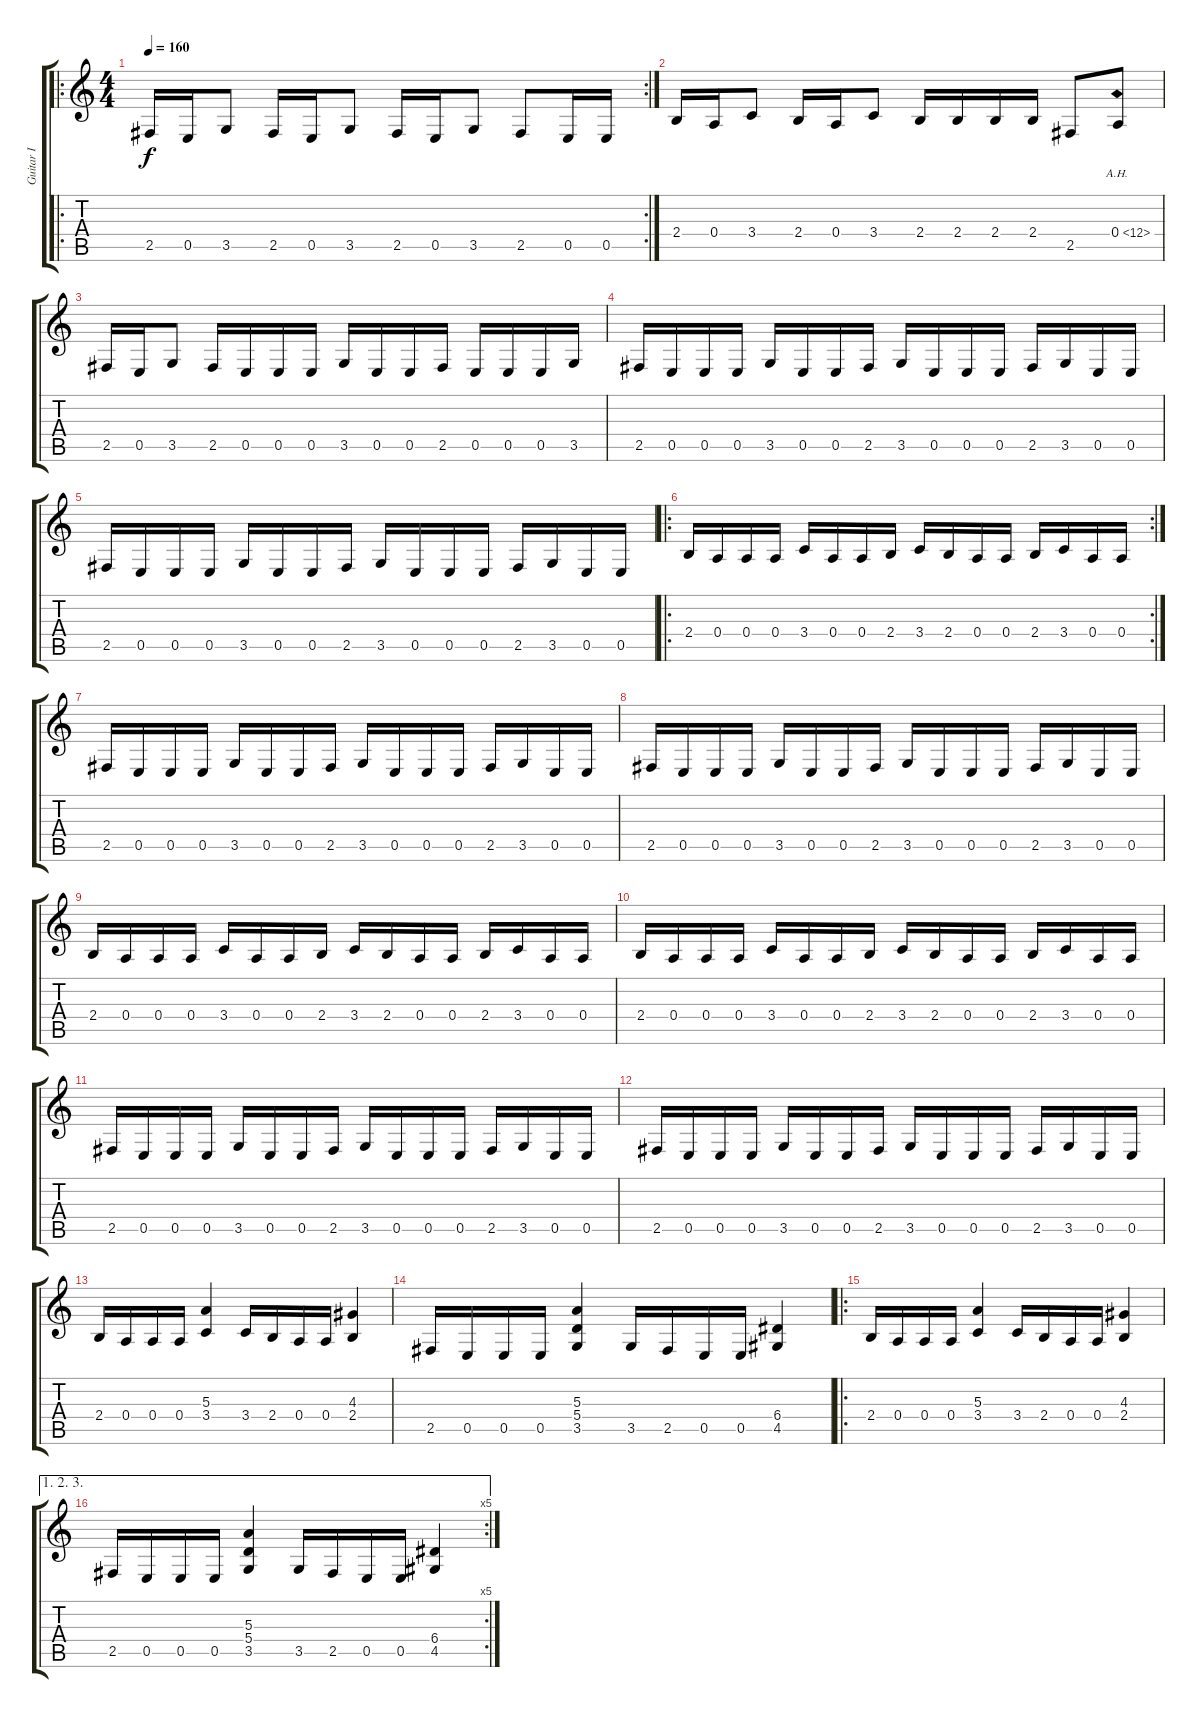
\track ("Guitar I" "Guitar I") {instrument distortionguitar}
\staff {score tabs}
\tuning (B3 Gb3 E3 A2 E2 B1) {hide}
\ro
\rc 2
\ts (4 4)
\tempo 160
\clef g2
\ks c
2.5.16{dy f} 0.5.16 3.5.8 2.5.16 0.5.16 3.5.8 2.5.16 0.5.16 3.5.8 2.5.8 0.5.16 0.5.16 |
2.4.16 0.4.16 3.4.8 2.4.16 0.4.16 3.4.8 2.4.16 2.4.16 2.4.16 2.4.16 2.5.8 0.4{ah 12}.8 |
2.5.16 0.5.16 3.5.8 2.5.16 0.5.16 0.5.16 0.5.16 3.5.16 0.5.16 0.5.16 2.5.16 0.5.16 0.5.16 0.5.16 3.5.16 |
2.5.16 0.5.16 0.5.16 0.5.16 3.5.16 0.5.16 0.5.16 2.5.16 3.5.16 0.5.16 0.5.16 0.5.16 2.5.16 3.5.16 0.5.16 0.5.16 |
2.5.16 0.5.16 0.5.16 0.5.16 3.5.16 0.5.16 0.5.16 2.5.16 3.5.16 0.5.16 0.5.16 0.5.16 2.5.16 3.5.16 0.5.16 0.5.16 |
\ro
\rc 2
2.4.16 0.4.16 0.4.16 0.4.16 3.4.16 0.4.16 0.4.16 2.4.16 3.4.16 2.4.16 0.4.16 0.4.16 2.4.16 3.4.16 0.4.16 0.4.16 |
2.5.16 0.5.16 0.5.16 0.5.16 3.5.16 0.5.16 0.5.16 2.5.16 3.5.16 0.5.16 0.5.16 0.5.16 2.5.16 3.5.16 0.5.16 0.5.16 |
2.5.16 0.5.16 0.5.16 0.5.16 3.5.16 0.5.16 0.5.16 2.5.16 3.5.16 0.5.16 0.5.16 0.5.16 2.5.16 3.5.16 0.5.16 0.5.16 |
2.4.16 0.4.16 0.4.16 0.4.16 3.4.16 0.4.16 0.4.16 2.4.16 3.4.16 2.4.16 0.4.16 0.4.16 2.4.16 3.4.16 0.4.16 0.4.16 |
2.4.16 0.4.16 0.4.16 0.4.16 3.4.16 0.4.16 0.4.16 2.4.16 3.4.16 2.4.16 0.4.16 0.4.16 2.4.16 3.4.16 0.4.16 0.4.16 |
2.5.16 0.5.16 0.5.16 0.5.16 3.5.16 0.5.16 0.5.16 2.5.16 3.5.16 0.5.16 0.5.16 0.5.16 2.5.16 3.5.16 0.5.16 0.5.16 |
2.5.16 0.5.16 0.5.16 0.5.16 3.5.16 0.5.16 0.5.16 2.5.16 3.5.16 0.5.16 0.5.16 0.5.16 2.5.16 3.5.16 0.5.16 0.5.16 |
2.4.16 0.4.16 0.4.16 0.4.16 (5.3 3.4).4 3.4.16 2.4.16 0.4.16 0.4.16 (4.3 2.4).4 |
2.5.16 0.5.16 0.5.16 0.5.16 (5.3 5.4 3.5).4 3.5.16 2.5.16 0.5.16 0.5.16 (6.4 4.5).4 |
\ro
2.4.16 0.4.16 0.4.16 0.4.16 (5.3 3.4).4 3.4.16 2.4.16 0.4.16 0.4.16 (4.3 2.4).4 |
\ae (1 2 3)
\rc 5
2.5.16 0.5.16 0.5.16 0.5.16 (5.3 5.4 3.5).4 3.5.16 2.5.16 0.5.16 0.5.16 (6.4 4.5).4
